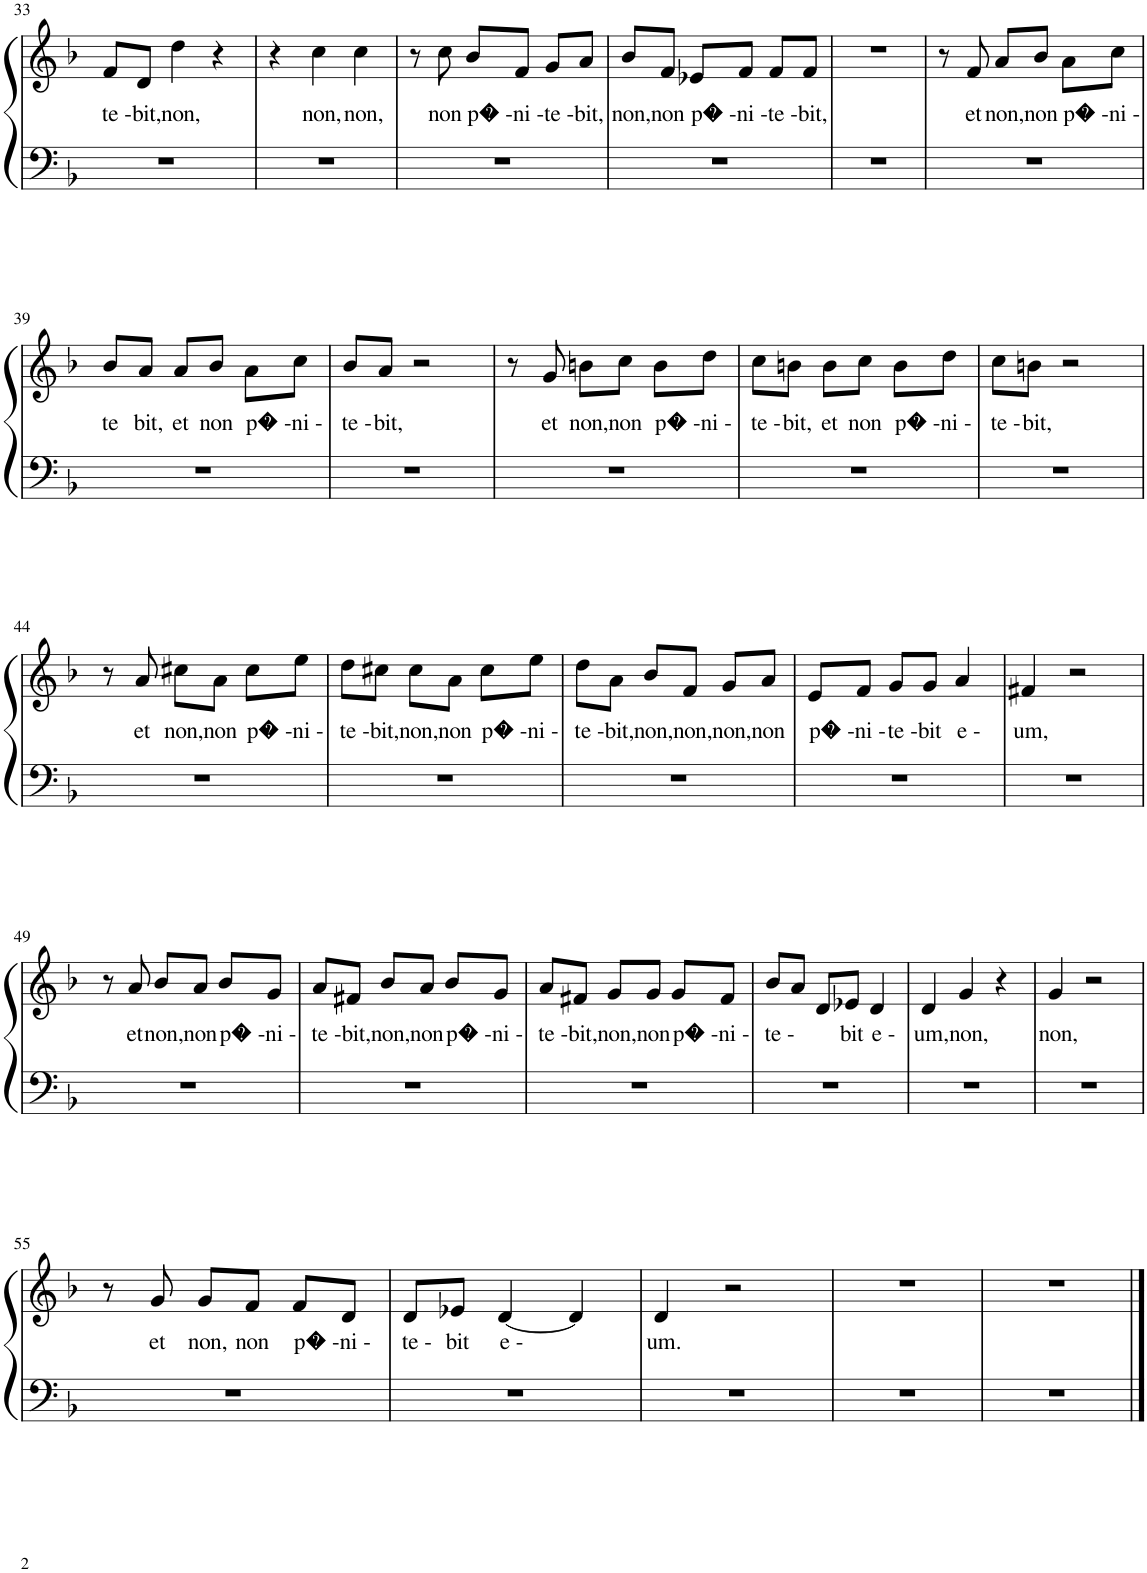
**kern	**kern	**text
*part1	*part1	*part1
*staff2	*staff1	*staff1
*I"Piano	*	*
*I'Pno.	*	*
!!LO:PB:g=z
*clefF4	*clefG2	*
*k[b-]	*k[b-]	*
*M3/4	*M3/4	*
=33	=33	=33
!	!	!LO:LY:b
2.r	8f/L	te -
!	!	!LO:LY:b
.	8d/J	bit,
!	!	!LO:LY:b
.	4dd\	non,
.	4r	.
=34	=34	=34
2.r	4r	.
!	!	!LO:LY:b
.	4cc\	non,
!	!	!LO:LY:b
.	4cc\	non,
=35	=35	=35
2.r	8r	.
!	!	!LO:LY:b
.	8cc\	non
!	!	!LO:LY:b
.	8b-/L	p� -
!	!	!LO:LY:b
.	8f/J	ni -
!	!	!LO:LY:b
.	8g/L	te -
!	!	!LO:LY:b
.	8a/J	bit,
=36	=36	=36
!	!	!LO:LY:b
2.r	8b-/L	non,
!	!	!LO:LY:b
.	8f/J	non
!	!	!LO:LY:b
.	8e-X/L	p� -
!	!	!LO:LY:b
.	8f/J	ni -
!	!	!LO:LY:b
.	8f/L	te -
!	!	!LO:LY:b
.	8f/J	bit,
=37	=37	=37
2.r	2.r	.
=38	=38	=38
2.r	8r	.
!	!	!LO:LY:b
.	8f/	et
!	!	!LO:LY:b
.	8a/L	non,
!	!	!LO:LY:b
.	8b-/J	non
!	!	!LO:LY:b
.	8a\L	p� -
!	!	!LO:LY:b
.	8cc\J	ni -
!!LO:LB:g=z
=39	=39	=39
!	!	!LO:LY:b
2.r	8b-/L	te
!	!	!LO:LY:b
.	8a/J	bit,
!	!	!LO:LY:b
.	8a/L	et
!	!	!LO:LY:b
.	8b-/J	non
!	!	!LO:LY:b
.	8a\L	p� -
!	!	!LO:LY:b
.	8cc\J	ni -
=40	=40	=40
!	!	!LO:LY:b
2.r	8b-/L	te -
!	!	!LO:LY:b
.	8a/J	bit,
.	2r	.
=41	=41	=41
2.r	8r	.
!	!	!LO:LY:b
.	8g/	et
!	!	!LO:LY:b
.	8bn\L	non,
!	!	!LO:LY:b
.	8cc\J	non
!	!	!LO:LY:b
.	8b\L	p� -
!	!	!LO:LY:b
.	8dd\J	ni -
=42	=42	=42
!	!	!LO:LY:b
2.r	8cc\L	te -
!	!	!LO:LY:b
.	8bn\J	bit,
!	!	!LO:LY:b
.	8b\L	et
!	!	!LO:LY:b
.	8cc\J	non
!	!	!LO:LY:b
.	8b\L	p� -
!	!	!LO:LY:b
.	8dd\J	ni -
=43	=43	=43
!	!	!LO:LY:b
2.r	8cc\L	te -
!	!	!LO:LY:b
.	8bn\J	bit,
.	2r	.
!!LO:LB:g=z
=44	=44	=44
2.r	8r	.
!	!	!LO:LY:b
.	8a/	et
!	!	!LO:LY:b
.	8cc#X\L	non,
!	!	!LO:LY:b
.	8a\J	non
!	!	!LO:LY:b
.	8cc#\L	p� -
!	!	!LO:LY:b
.	8ee\J	ni -
=45	=45	=45
!	!	!LO:LY:b
2.r	8dd\L	te -
!	!	!LO:LY:b
.	8cc#X\J	bit,
!	!	!LO:LY:b
.	8cc#\L	non,
!	!	!LO:LY:b
.	8a\J	non
!	!	!LO:LY:b
.	8cc#\L	p� -
!	!	!LO:LY:b
.	8ee\J	ni -
=46	=46	=46
!	!	!LO:LY:b
2.r	8dd\L	te -
!	!	!LO:LY:b
.	8a\J	bit,
!	!	!LO:LY:b
.	8b-/L	non,
!	!	!LO:LY:b
.	8f/J	non,
!	!	!LO:LY:b
.	8g/L	non,
!	!	!LO:LY:b
.	8a/J	non
=47	=47	=47
!	!	!LO:LY:b
2.r	8e/L	p� -
!	!	!LO:LY:b
.	8f/J	ni -
!	!	!LO:LY:b
.	8g/L	te -
!	!	!LO:LY:b
.	8g/J	bit
!	!	!LO:LY:b
.	4a/	e -
=48	=48	=48
!	!	!LO:LY:b
2.r	4f#X/	um,
.	2r	.
!!LO:LB:g=z
=49	=49	=49
2.r	8r	.
!	!	!LO:LY:b
.	8a/	et
!	!	!LO:LY:b
.	8b-/L	non,
!	!	!LO:LY:b
.	8a/J	non
!	!	!LO:LY:b
.	8b-/L	p� -
!	!	!LO:LY:b
.	8g/J	ni -
=50	=50	=50
!	!	!LO:LY:b
2.r	8a/L	te -
!	!	!LO:LY:b
.	8f#X/J	bit,
!	!	!LO:LY:b
.	8b-/L	non,
!	!	!LO:LY:b
.	8a/J	non
!	!	!LO:LY:b
.	8b-/L	p� -
!	!	!LO:LY:b
.	8g/J	ni -
=51	=51	=51
!	!	!LO:LY:b
2.r	8a/L	te -
!	!	!LO:LY:b
.	8f#X/J	bit,
!	!	!LO:LY:b
.	8g/L	non,
!	!	!LO:LY:b
.	8g/J	non
!	!	!LO:LY:b
.	8g/L	p� -
!	!	!LO:LY:b
.	8f#/J	ni -
=52	=52	=52
!	!	!LO:LY:b
2.r	8b-/L	te -
.	8a/J	.
.	8d/L	.
!	!	!LO:LY:b
.	8e-X/J	bit
!	!	!LO:LY:b
.	4d/	e -
=53	=53	=53
!	!	!LO:LY:b
2.r	4d/	um,
!	!	!LO:LY:b
.	4g/	non,
.	4r	.
=54	=54	=54
!	!	!LO:LY:b
2.r	4g/	non,
.	2r	.
!!LO:LB:g=z
=55	=55	=55
2.r	8r	.
!	!	!LO:LY:b
.	8g/	et
!	!	!LO:LY:b
.	8g/L	non,
!	!	!LO:LY:b
.	8f/J	non
!	!	!LO:LY:b
.	8f/L	p� -
!	!	!LO:LY:b
.	8d/J	ni -
=56	=56	=56
!	!	!LO:LY:b
2.r	8d/L	te -
!	!	!LO:LY:b
.	8e-X/J	bit
!	!	!LO:LY:b
.	[4d/	e -
.	4d/]	.
=57	=57	=57
!	!	!LO:LY:b
2.r	4d/	um.
.	2r	.
=58	=58	=58
2.r	2.r	.
=59	=59	=59
2.r	2.r	.
==	==	==
*-	*-	*-
